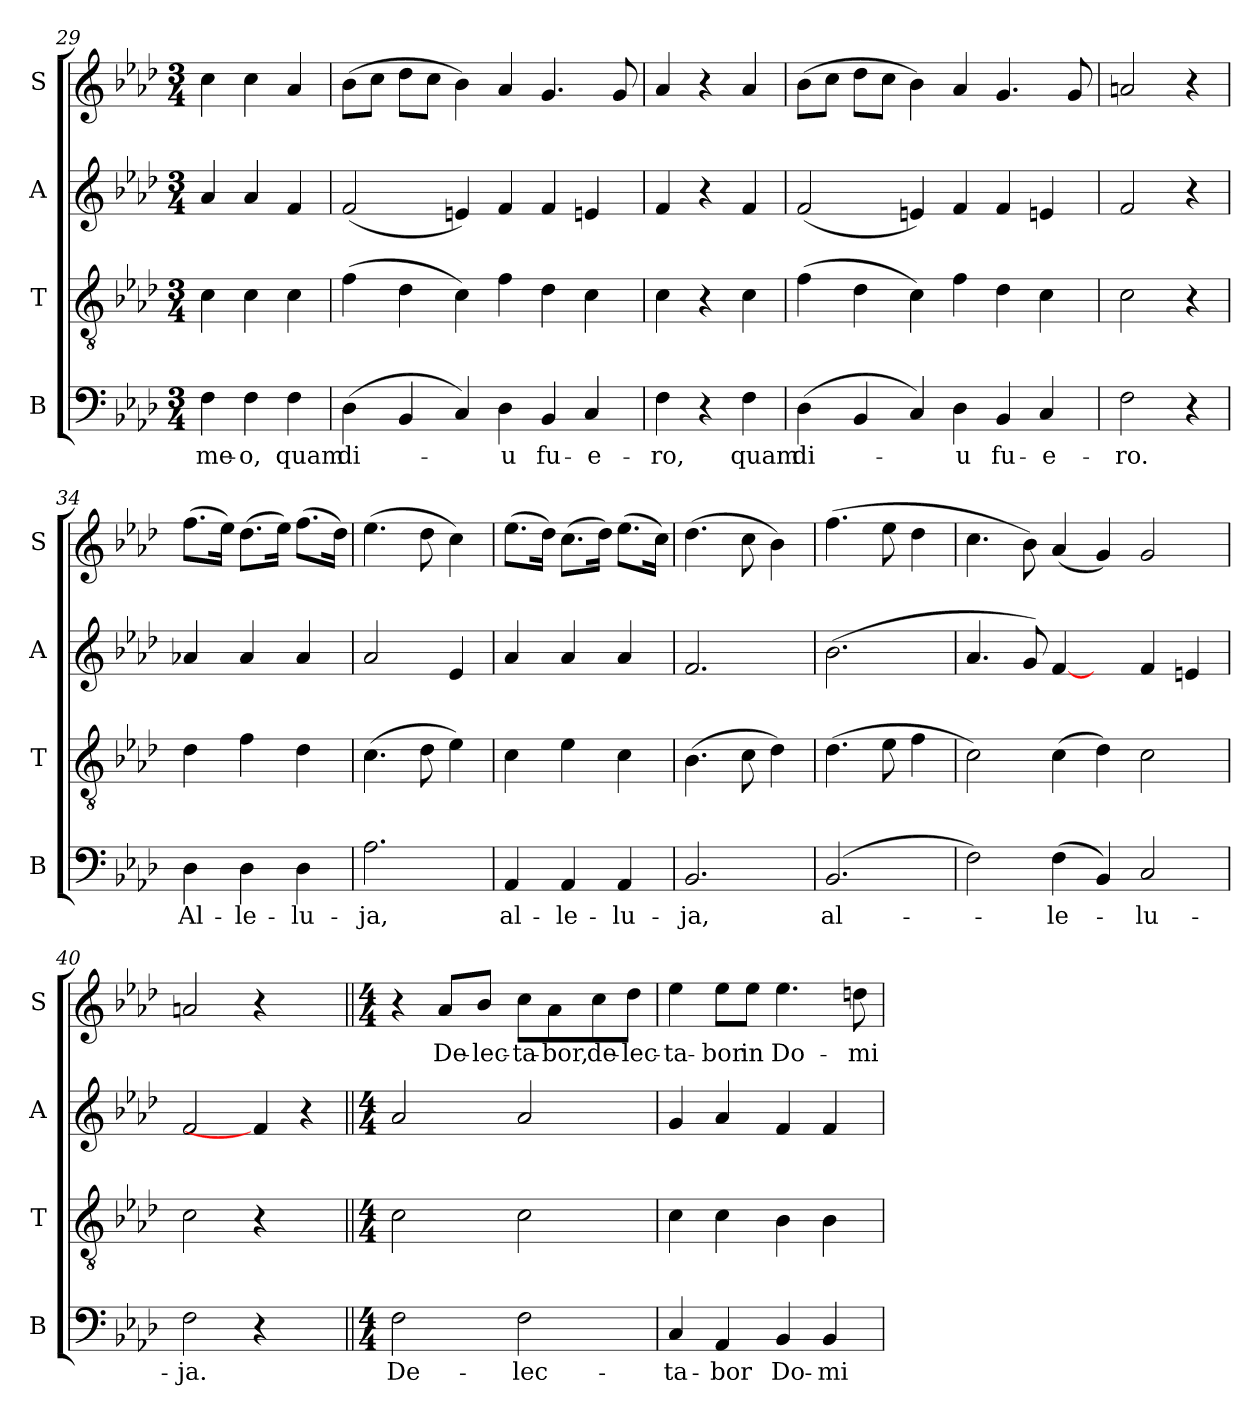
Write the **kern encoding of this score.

**kern	**text	**kern	**kern	**kern	**text
*part4	*part4	*part3	*part2	*part1	*part1
*staff4	*staff4	*staff3	*staff2	*staff1	*staff1
*I"B	*	*I"T	*I"A	*I"S	*
*I'B	*	*I'T	*I'A	*I'S	*
*clefF4	*	*clefGv2	*clefG2	*clefG2	*
*k[b-e-a-d-]	*	*k[b-e-a-d-]	*k[b-e-a-d-]	*k[b-e-a-d-]	*
*M3/4	*	*M3/4	*M3/4	*M3/4	*
=29	=29	=29	=29	=29	=29
4F\	me-	4c\	4a-/	4cc\	.
4F\	-o,	4c\	4a-/	4cc\	.
4F\	quam	4c\	4f/	4a-/	.
=30	=30	=30	=30	=30	=30
(4D-\	di-	(4f\	(2f/	(8b-\L	.
.	.	.	.	8cc\J	.
4BB-/	.	4d-\	.	8dd-\L	.
.	.	.	.	8cc\J	.
4C/)	.	4c\)	4en/)	4b-\)	.
4D-\	u	4f\	4f/	4a-/	.
4BB-/	fu-	4d-\	4f/	4.g/	.
4C/	-e-	4c\	4en/	.	.
.	.	.	.	8g/	.
!!LO:PB:g=z
=31	=31	=31	=31	=31	=31
4F\	-ro,	4c\	4f/	4a-/	.
4r	.	4r	4r	4r	.
4F\	quam	4c\	4f/	4a-/	.
=32	=32	=32	=32	=32	=32
(4D-\	di-	(4f\	(2f/	(8b-\L	.
.	.	.	.	8cc\J	.
4BB-/	.	4d-\	.	8dd-\L	.
.	.	.	.	8cc\J	.
4C/)	.	4c\)	4en/)	4b-\)	.
4D-\	-u	4f\	4f/	4a-/	.
4BB-/	fu-	4d-\	4f/	4.g/	.
4C/	-e-	4c\	4en/	.	.
.	.	.	.	8g/	.
=33	=33	=33	=33	=33	=33
2F\	-ro.	2c\	2f/	2an/	.
4r	.	4r	4r	4r	.
=34	=34	=34	=34	=34	=34
4D-\	Al-	4d-\	4a-X/	(8.ff\L	.
.	.	.	.	16ee-\Jk)	.
4D-\	-le-	4f\	4a-/	(8.dd-\L	.
.	.	.	.	16ee-\Jk)	.
4D-\	-lu-	4d-\	4a-/	(8.ff\L	.
.	.	.	.	16dd-\Jk)	.
=35	=35	=35	=35	=35	=35
2.A-\	-ja,	(4.c\	2a-/	(4.ee-\	.
.	.	8d-\	.	8dd-\	.
.	.	4e-\)	4e-/	4cc\)	.
!!LO:LB:g=z
=36	=36	=36	=36	=36	=36
4AA-/	al-	4c\	4a-/	(8.ee-\L	.
.	.	.	.	16dd-\Jk)	.
4AA-/	-le-	4e-\	4a-/	(8.cc\L	.
.	.	.	.	16dd-\Jk)	.
4AA-/	-lu-	4c\	4a-/	(8.ee-\L	.
.	.	.	.	16cc\Jk)	.
=37	=37	=37	=37	=37	=37
2.BB-/	-ja,	(4.B-\	2.f/	(4.dd-\	.
.	.	8c\	.	8cc\	.
.	.	4d-\)	.	4b-\)	.
=38	=38	=38	=38	=38	=38
(2.BB-/	al-	(4.d-\	(2.b-\	(4.ff\	.
.	.	8e-\	.	8ee-\	.
.	.	4f\	.	4dd-\	.
=39	=39	=39	=39	=39	=39
2F\)	.	2c\)	4.a-/	4.cc\	.
.	.	.	8g/)	8b-\)	.
(4F\	-le-	(4c\	[4f/	(4a-/	.
4BB-/)	.	4d-\)	4ryy	4g/)	.
2C/	-lu-	2c\	4f/	2g/	.
.	.	.	4en/	.	.
=40	=40	=40	=40	=40	=40
2F\	-ja.	2c\	2f/	2an/	.
4r	.	4r	4f/]	4r	.
4ryy	.	4ryy	4r	4ryy	.
!!LO:LB:g=z
=41||	=41||	=41||	=41||	=41||	=41||
*M4/4	*	*M4/4	*M4/4	*M4/4	*
2F\	De-	2c\	2a-/	4r	.
.	.	.	.	8a-/L	De-
.	.	.	.	8b-/J	-lec-
2F\	-lec-	2c\	2a-/	8cc\L	-ta-
.	.	.	.	8a-\	-bor,
.	.	.	.	8cc\	de-
.	.	.	.	8dd-\J	-lec-
=42	=42	=42	=42	=42	=42
4C/	-ta-	4c\	4g/	4ee-\	-ta-
4AA-/	-bor	4c\	4a-/	8ee-\L	-bor
.	.	.	.	8ee-\J	in
4BB-/	Do-	4B-\	4f/	4.ee-\	Do-
4BB-/	-mi-	4B-\	4f/	.	.
.	.	.	.	8ddn\	-mi-
=	=	=	=	=	=
*-	*-	*-	*-	*-	*-
